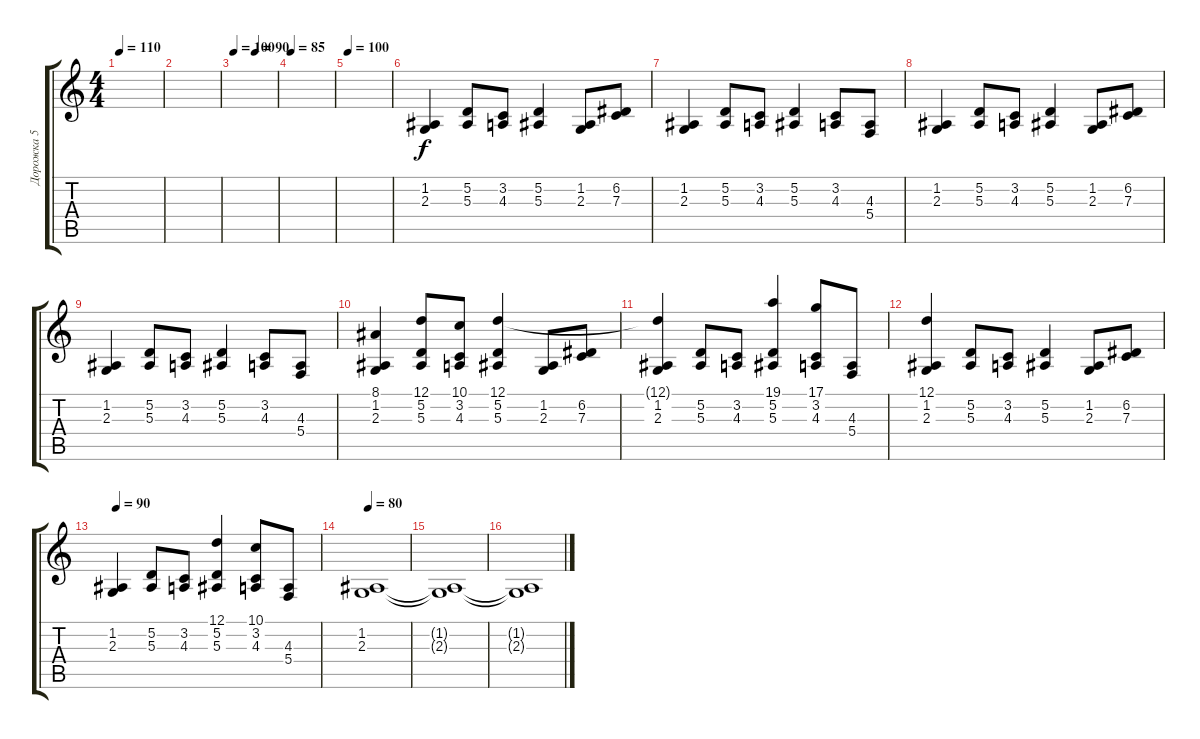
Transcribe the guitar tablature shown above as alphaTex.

\track ("Дорожка 5" "Дорожка 5") {instrument stringensemble1}
\staff {score tabs}
\tuning (D4 A3 F3 C3 G2 D2) {hide}
\ts (4 4)
\tempo 110
\clef g2
\ks c
|
|
\tempo 100
\tempo (90 0.5)
|
\tempo 85
|
\tempo 100
|
(1.2 2.3).4 (5.2 5.3).8 (3.2 4.3).8 (5.2 5.3).4 (1.2 2.3).8 (6.2 7.3).8 |
(1.2 2.3).4 (5.2 5.3).8 (3.2 4.3).8 (5.2 5.3).4 (3.2 4.3).8 (4.3 5.4).8 |
(1.2 2.3).4 (5.2 5.3).8 (3.2 4.3).8 (5.2 5.3).4 (1.2 2.3).8 (6.2 7.3).8 |
(1.2 2.3).4 (5.2 5.3).8 (3.2 4.3).8 (5.2 5.3).4 (3.2 4.3).8 (4.3 5.4).8 |
(8.1 1.2 2.3).4 (12.1 5.2 5.3).8 (10.1 3.2 4.3).8 (12.1 5.2 5.3).4 (1.2 2.3).8 (6.2 7.3).8 |
(12.1{t} 1.2 2.3).4 (5.2 5.3).8 (3.2 4.3).8 (19.1 5.2 5.3).4 (17.1 3.2 4.3).8 (4.3 5.4).8 |
(12.1 1.2 2.3).4 (5.2 5.3).8 (3.2 4.3).8 (5.2 5.3).4 (1.2 2.3).8 (6.2 7.3).8 |
\tempo 90
(1.2 2.3).4 (5.2 5.3).8 (3.2 4.3).8 (12.1 5.2 5.3).4 (10.1 3.2 4.3).8 (4.3 5.4).8 |
\tempo 80
(1.2 2.3).1 |
(1.2{t} 2.3{t}).1 |
(1.2{t} 2.3{t}).1
